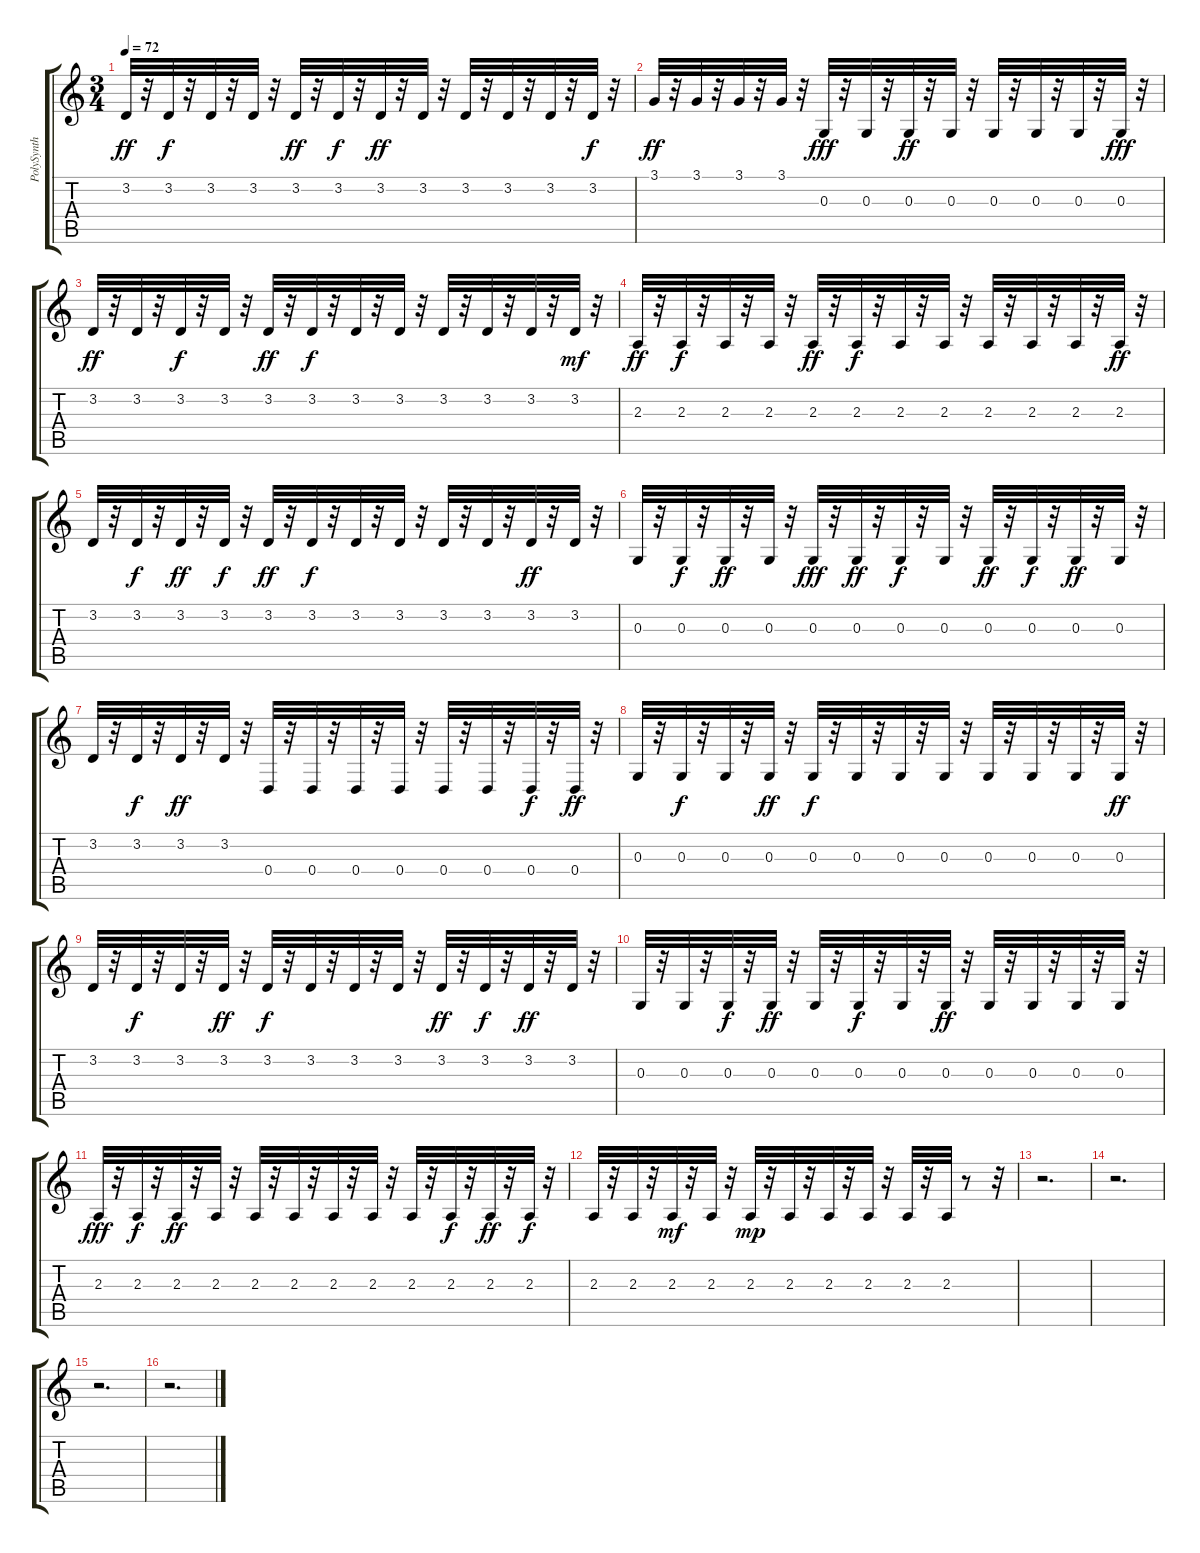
\track ("PolySynth" "PolySynth") {instrument pad3polysynth}
\staff {score tabs}
\tuning (E4 B3 G3 D3 A2 E2) {hide}
\ts (3 4)
\tempo 72
\clef g2
\ks c
3.2.32{dy ff} r.32 3.2.32{dy f} r.32 3.2.32 r.32 3.2.32 r.32 3.2.32{dy ff} r.32 3.2.32{dy f} r.32 3.2.32{dy ff} r.32 3.2.32 r.32 3.2.32 r.32 3.2.32 r.32 3.2.32 r.32 3.2.32{dy f} r.32 |
3.1.32{dy ff} r.32 3.1.32 r.32 3.1.32 r.32 3.1.32 r.32 0.3.32{dy fff} r.32 0.3.32 r.32 0.3.32{dy ff} r.32 0.3.32 r.32 0.3.32 r.32 0.3.32 r.32 0.3.32 r.32 0.3.32{dy fff} r.32 |
3.2.32{dy ff} r.32 3.2.32 r.32 3.2.32{dy f} r.32 3.2.32 r.32 3.2.32{dy ff} r.32 3.2.32{dy f} r.32 3.2.32 r.32 3.2.32 r.32 3.2.32 r.32 3.2.32 r.32 3.2.32 r.32 3.2.32{dy mf} r.32 |
2.3.32{dy ff} r.32 2.3.32{dy f} r.32 2.3.32 r.32 2.3.32 r.32 2.3.32{dy ff} r.32 2.3.32{dy f} r.32 2.3.32 r.32 2.3.32 r.32 2.3.32 r.32 2.3.32 r.32 2.3.32 r.32 2.3.32{dy ff} r.32 |
3.2.32 r.32 3.2.32{dy f} r.32 3.2.32{dy ff} r.32 3.2.32{dy f} r.32 3.2.32{dy ff} r.32 3.2.32{dy f} r.32 3.2.32 r.32 3.2.32 r.32 3.2.32 r.32 3.2.32 r.32 3.2.32{dy ff} r.32 3.2.32 r.32 |
0.3.32 r.32 0.3.32{dy f} r.32 0.3.32{dy ff} r.32 0.3.32 r.32 0.3.32{dy fff} r.32 0.3.32{dy ff} r.32 0.3.32{dy f} r.32 0.3.32 r.32 0.3.32{dy ff} r.32 0.3.32{dy f} r.32 0.3.32{dy ff} r.32 0.3.32 r.32 |
3.2.32 r.32 3.2.32{dy f} r.32 3.2.32{dy ff} r.32 3.2.32 r.32 0.4.32 r.32 0.4.32 r.32 0.4.32 r.32 0.4.32 r.32 0.4.32 r.32 0.4.32 r.32 0.4.32{dy f} r.32 0.4.32{dy ff} r.32 |
0.3.32 r.32 0.3.32{dy f} r.32 0.3.32 r.32 0.3.32{dy ff} r.32 0.3.32{dy f} r.32 0.3.32 r.32 0.3.32 r.32 0.3.32 r.32 0.3.32 r.32 0.3.32 r.32 0.3.32 r.32 0.3.32{dy ff} r.32 |
3.2.32 r.32 3.2.32{dy f} r.32 3.2.32 r.32 3.2.32{dy ff} r.32 3.2.32{dy f} r.32 3.2.32 r.32 3.2.32 r.32 3.2.32 r.32 3.2.32{dy ff} r.32 3.2.32{dy f} r.32 3.2.32{dy ff} r.32 3.2.32 r.32 |
0.3.32 r.32 0.3.32 r.32 0.3.32{dy f} r.32 0.3.32{dy ff} r.32 0.3.32 r.32 0.3.32{dy f} r.32 0.3.32 r.32 0.3.32{dy ff} r.32 0.3.32 r.32 0.3.32 r.32 0.3.32 r.32 0.3.32 r.32 |
2.3.32{dy fff} r.32 2.3.32{dy f} r.32 2.3.32{dy ff} r.32 2.3.32 r.32 2.3.32 r.32 2.3.32 r.32 2.3.32 r.32 2.3.32 r.32 2.3.32 r.32 2.3.32{dy f} r.32 2.3.32{dy ff} r.32 2.3.32{dy f} r.32 |
2.3.32 r.32 2.3.32 r.32 2.3.32{dy mf} r.32 2.3.32 r.32 2.3.32{dy mp} r.32 2.3.32 r.32 2.3.32 r.32 2.3.32 r.32 2.3.32 r.32 2.3.32 r.8 r.32 |
r.2{d} |
r.2{d} |
r.2{d} |
r.2{d}
